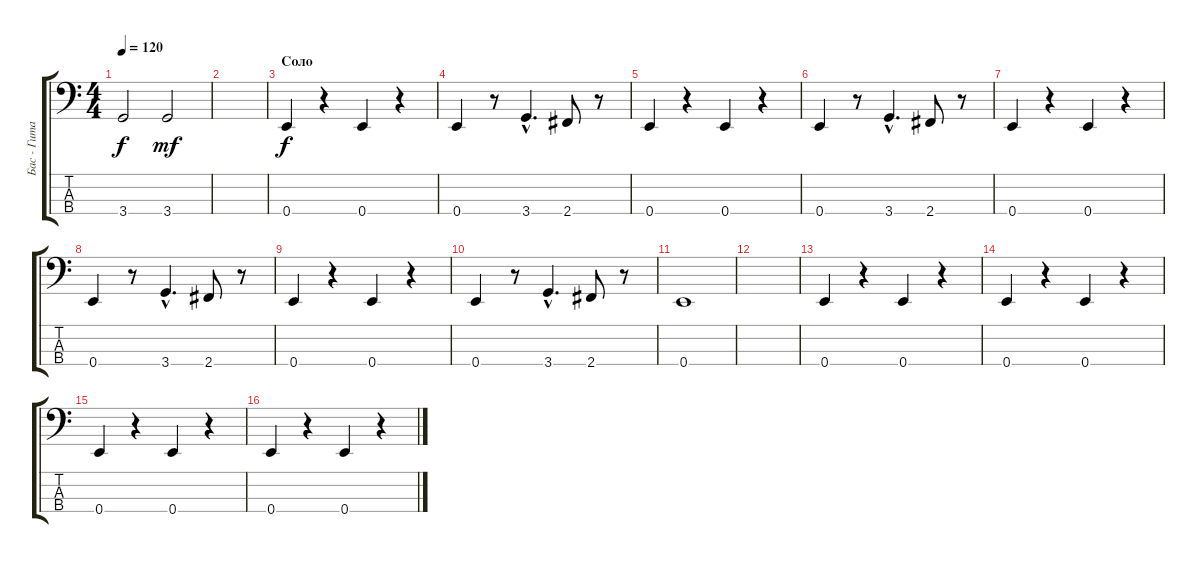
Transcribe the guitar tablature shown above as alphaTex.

\track ("Бас - Гитара" "Бас - Гита") {instrument electricbassfinger}
\staff {score tabs}
\tuning (G2 D2 A1 E1) {hide}
\ts (4 4)
\tempo 120
\clef f4
\ks c
3.4.2{dy f} 3.4.2{dy mf} |
|
\section ("" "Соло")
0.4.4{dy f} r.4 0.4.4 r.4 |
0.4.4 r.8 3.4{hac}.4{d} 2.4.8 r.8 |
0.4.4 r.4 0.4.4 r.4 |
0.4.4 r.8 3.4{hac}.4{d} 2.4.8 r.8 |
0.4.4 r.4 0.4.4 r.4 |
0.4.4 r.8 3.4{hac}.4{d} 2.4.8 r.8 |
0.4.4 r.4 0.4.4 r.4 |
0.4.4 r.8 3.4{hac}.4{d} 2.4.8 r.8 |
0.4.1 |
|
0.4.4 r.4 0.4.4 r.4 |
0.4.4 r.4 0.4.4 r.4 |
0.4.4 r.4 0.4.4 r.4 |
0.4.4 r.4 0.4.4 r.4
